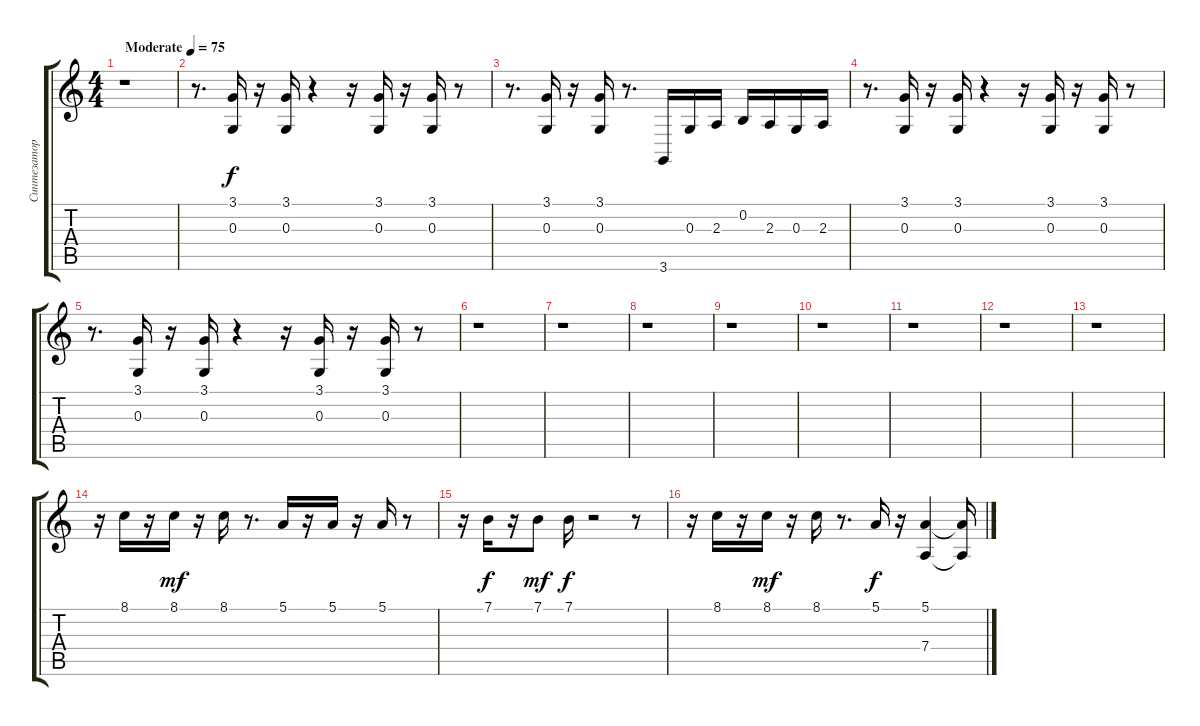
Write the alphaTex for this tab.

\track ("Синтезатор" "Синтезатор") {instrument flute}
\staff {score tabs}
\tuning (E4 B3 G3 D3 A2 E2) {hide}
\ts (4 4)
\tempo (75 "Moderate")
\clef g2
\ks c
r.1{dy f instrument flute} |
r.8{d} (3.1 0.3).16 r.16 (3.1 0.3).16 r.4 r.16 (3.1 0.3).16 r.16 (3.1 0.3).16 r.8 |
r.8{d} (3.1 0.3).16 r.16 (3.1 0.3).16 r.8{d} 3.6.16 0.3.16 2.3.16 0.2.16 2.3.16 0.3.16 2.3.16 |
r.8{d} (3.1 0.3).16 r.16 (3.1 0.3).16 r.4 r.16 (3.1 0.3).16 r.16 (3.1 0.3).16 r.8 |
r.8{d} (3.1 0.3).16 r.16 (3.1 0.3).16 r.4 r.16 (3.1 0.3).16 r.16 (3.1 0.3).16 r.8 |
r.1 |
r.1 |
r.1 |
r.1 |
r.1 |
r.1 |
r.1 |
r.1 |
r.16 8.1.16 r.16 8.1.16{dy mf} r.16 8.1.16 r.8{d} 5.1.16 r.16 5.1.16 r.16 5.1.16 r.8 |
r.16 7.1.16{dy f} r.16 7.1.8{dy mf} 7.1.16{dy f} r.2 r.8 |
r.16 8.1.16 r.16 8.1.16{dy mf} r.16 8.1.16 r.8{d} 5.1.16{dy f} r.16 (5.1 7.4).4 (5.1{t} 7.4{t}).16
